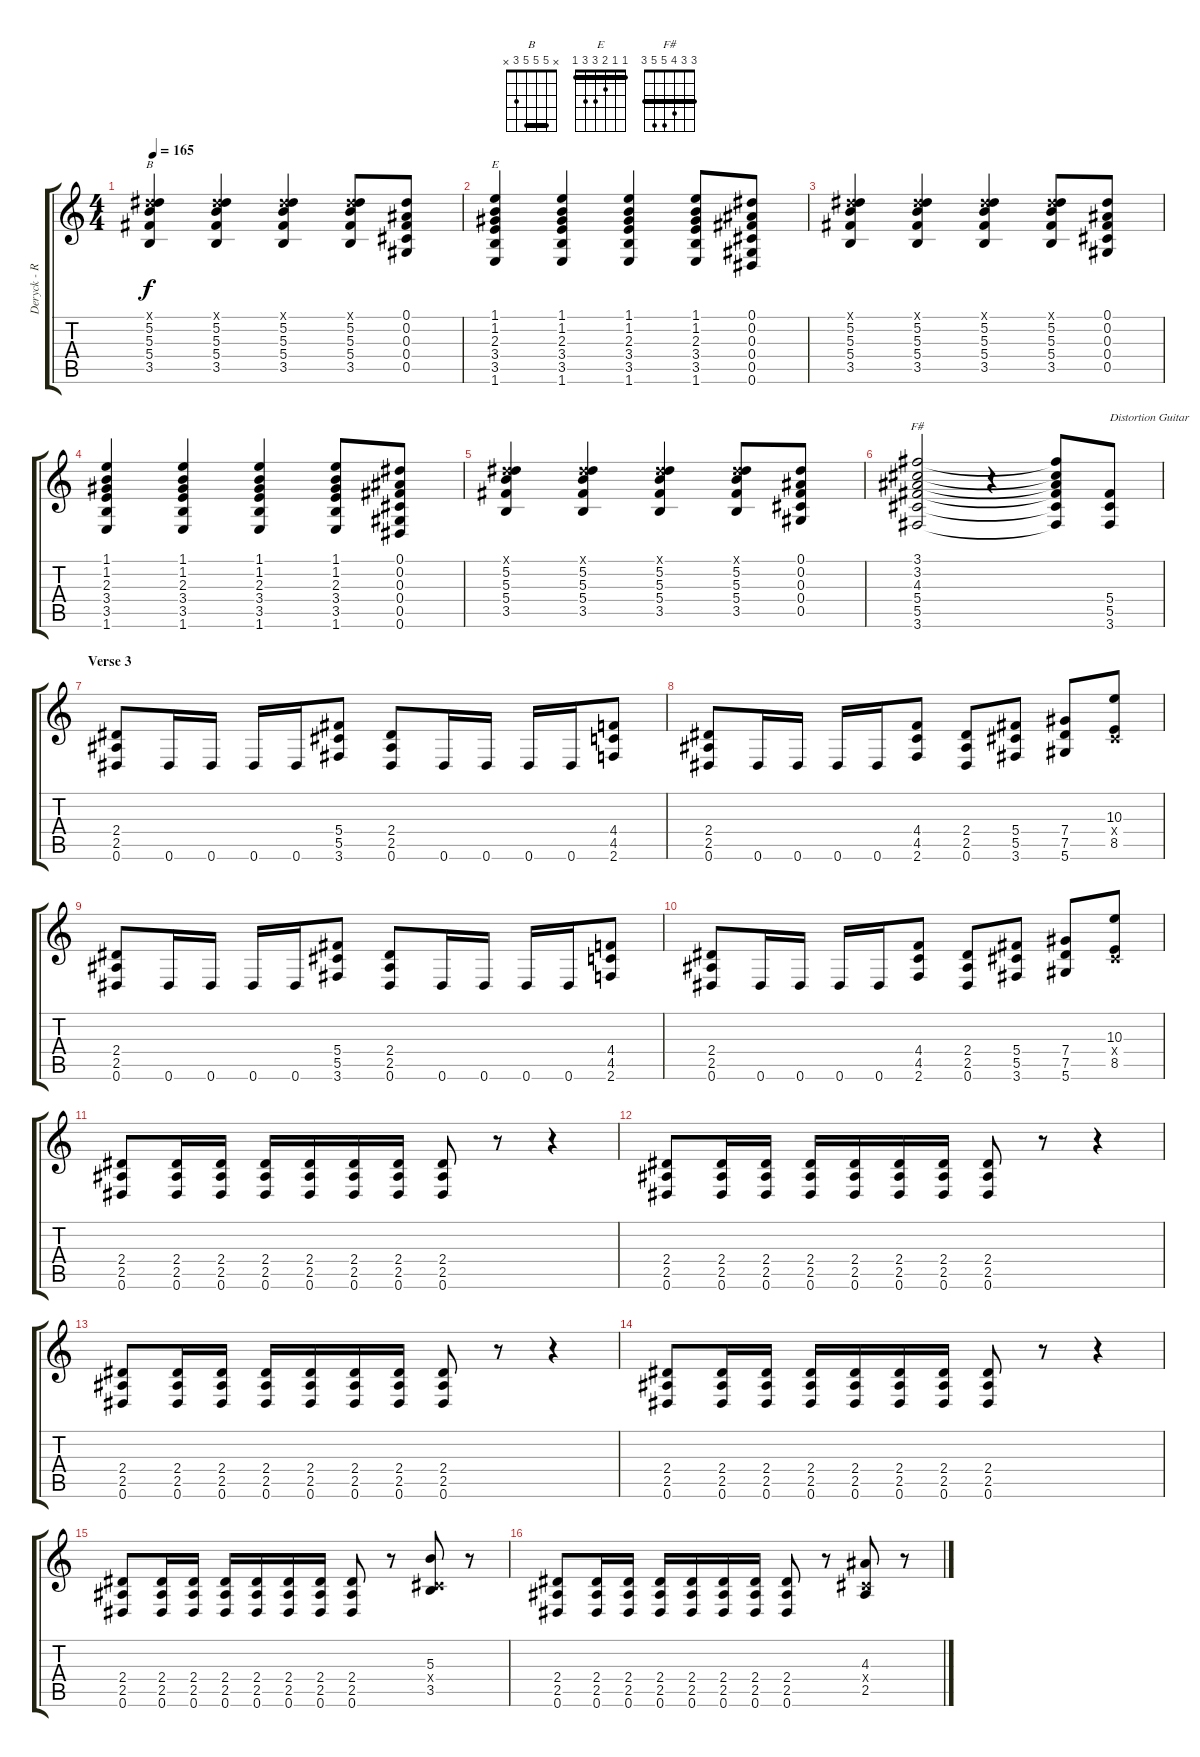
\track ("Deryck - Rhythm Guitar" "Deryck - R") {instrument distortionguitar}
\staff {score tabs}
\tuning (Eb4 Bb3 Gb3 Db3 Ab2 Eb2) {hide}
\chord ("B" x 5 5 5 3 x) {barre 5}
\chord ("E" 1 1 2 3 3 1) {barre 1}
\chord ("F#" 3 3 4 5 5 3) {barre 3}
\ts (4 4)
\tempo 165
\clef g2
\ks c
(0.1{x} 5.2 5.3 5.4 3.5).4{ch "B" dy f} (0.1{x} 5.2 5.3 5.4 3.5).4 (0.1{x} 5.2 5.3 5.4 3.5).4 (0.1{x} 5.2 5.3 5.4 3.5).8 (0.1 0.2 0.3 0.4 0.5).8 |
(1.1 1.2 2.3 3.4 3.5 1.6).4{ch "E"} (1.1 1.2 2.3 3.4 3.5 1.6).4 (1.1 1.2 2.3 3.4 3.5 1.6).4 (1.1 1.2 2.3 3.4 3.5 1.6).8 (0.1 0.2 0.3 0.4 0.5 0.6).8 |
(0.1{x} 5.2 5.3 5.4 3.5).4 (0.1{x} 5.2 5.3 5.4 3.5).4 (0.1{x} 5.2 5.3 5.4 3.5).4 (0.1{x} 5.2 5.3 5.4 3.5).8 (0.1 0.2 0.3 0.4 0.5).8 |
(1.1 1.2 2.3 3.4 3.5 1.6).4 (1.1 1.2 2.3 3.4 3.5 1.6).4 (1.1 1.2 2.3 3.4 3.5 1.6).4 (1.1 1.2 2.3 3.4 3.5 1.6).8 (0.1 0.2 0.3 0.4 0.5 0.6).8 |
(0.1{x} 5.2 5.3 5.4 3.5).4 (0.1{x} 5.2 5.3 5.4 3.5).4 (0.1{x} 5.2 5.3 5.4 3.5).4 (0.1{x} 5.2 5.3 5.4 3.5).8 (0.1 0.2 0.3 0.4 0.5).8 |
(3.1 3.2 4.3 5.4 5.5 3.6).2{ch "F#"} r.4 (3.1{t} 3.2{t} 4.3{t} 5.4{t} 5.5{t} 3.6{t}).8 (5.4 5.5 3.6).8{txt "Distortion Guitar" instrument distortionguitar} |
\section ("" "Verse 3")
(2.4 2.5 0.6).8 0.6.16 0.6.16 0.6.16 0.6.16 (5.4 5.5 3.6).8 (2.4 2.5 0.6).8 0.6.16 0.6.16 0.6.16 0.6.16 (4.4 4.5 2.6).8 |
(2.4 2.5 0.6).8 0.6.16 0.6.16 0.6.16 0.6.16 (4.4 4.5 2.6).8 (2.4 2.5 0.6).8 (5.4 5.5 3.6).8 (7.4 7.5 5.6).8 (10.3 0.4{x} 8.5).8 |
(2.4 2.5 0.6).8 0.6.16 0.6.16 0.6.16 0.6.16 (5.4 5.5 3.6).8 (2.4 2.5 0.6).8 0.6.16 0.6.16 0.6.16 0.6.16 (4.4 4.5 2.6).8 |
(2.4 2.5 0.6).8 0.6.16 0.6.16 0.6.16 0.6.16 (4.4 4.5 2.6).8 (2.4 2.5 0.6).8 (5.4 5.5 3.6).8 (7.4 7.5 5.6).8 (10.3 0.4{x} 8.5).8 |
(2.4 2.5 0.6).8 (2.4 2.5 0.6).16 (2.4 2.5 0.6).16 (2.4 2.5 0.6).16 (2.4 2.5 0.6).16 (2.4 2.5 0.6).16 (2.4 2.5 0.6).16 (2.4 2.5 0.6).8 r.8 r.4 |
(2.4 2.5 0.6).8 (2.4 2.5 0.6).16 (2.4 2.5 0.6).16 (2.4 2.5 0.6).16 (2.4 2.5 0.6).16 (2.4 2.5 0.6).16 (2.4 2.5 0.6).16 (2.4 2.5 0.6).8 r.8 r.4 |
(2.4 2.5 0.6).8 (2.4 2.5 0.6).16 (2.4 2.5 0.6).16 (2.4 2.5 0.6).16 (2.4 2.5 0.6).16 (2.4 2.5 0.6).16 (2.4 2.5 0.6).16 (2.4 2.5 0.6).8 r.8 r.4 |
(2.4 2.5 0.6).8 (2.4 2.5 0.6).16 (2.4 2.5 0.6).16 (2.4 2.5 0.6).16 (2.4 2.5 0.6).16 (2.4 2.5 0.6).16 (2.4 2.5 0.6).16 (2.4 2.5 0.6).8 r.8 r.4 |
(2.4 2.5 0.6).8 (2.4 2.5 0.6).16 (2.4 2.5 0.6).16 (2.4 2.5 0.6).16 (2.4 2.5 0.6).16 (2.4 2.5 0.6).16 (2.4 2.5 0.6).16 (2.4 2.5 0.6).8 r.8 (5.3 0.4{x} 3.5).8 r.8 |
(2.4 2.5 0.6).8 (2.4 2.5 0.6).16 (2.4 2.5 0.6).16 (2.4 2.5 0.6).16 (2.4 2.5 0.6).16 (2.4 2.5 0.6).16 (2.4 2.5 0.6).16 (2.4 2.5 0.6).8 r.8 (4.3 0.4{x} 2.5).8 r.8
